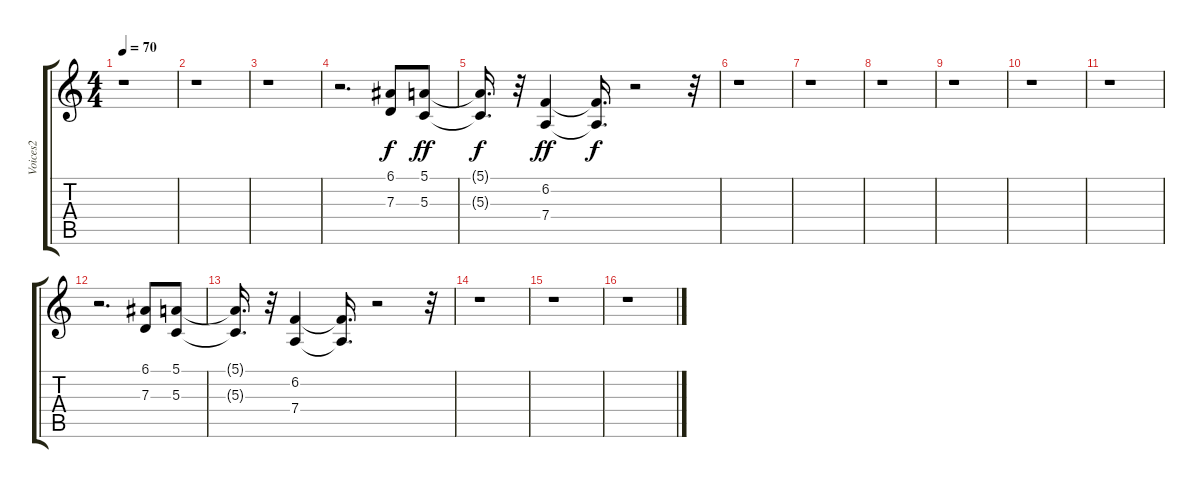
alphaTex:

\track ("Voices2" "Voices2") {instrument pad3polysynth}
\staff {score tabs}
\tuning (E4 B3 G3 D3 A2 E2) {hide}
\ts (4 4)
\tempo 70
\clef g2
\ks c
r.1{dy f} |
r.1 |
r.1 |
r.2{d} (6.1 7.3).8 (5.1 5.3).8{dy ff} |
(5.1{t} 5.3{t}).16{d dy f} r.32 (6.2 7.4).4{dy ff} (6.2{t} 7.4{t}).16{d dy f} r.2 r.32 |
r.1 |
r.1 |
r.1 |
r.1 |
r.1 |
r.1 |
r.2{d} (6.1 7.3).8 (5.1 5.3).8 |
(5.1{t} 5.3{t}).16{d} r.32 (6.2 7.4).4 (6.2{t} 7.4{t}).16{d} r.2 r.32 |
r.1 |
r.1 |
r.1
